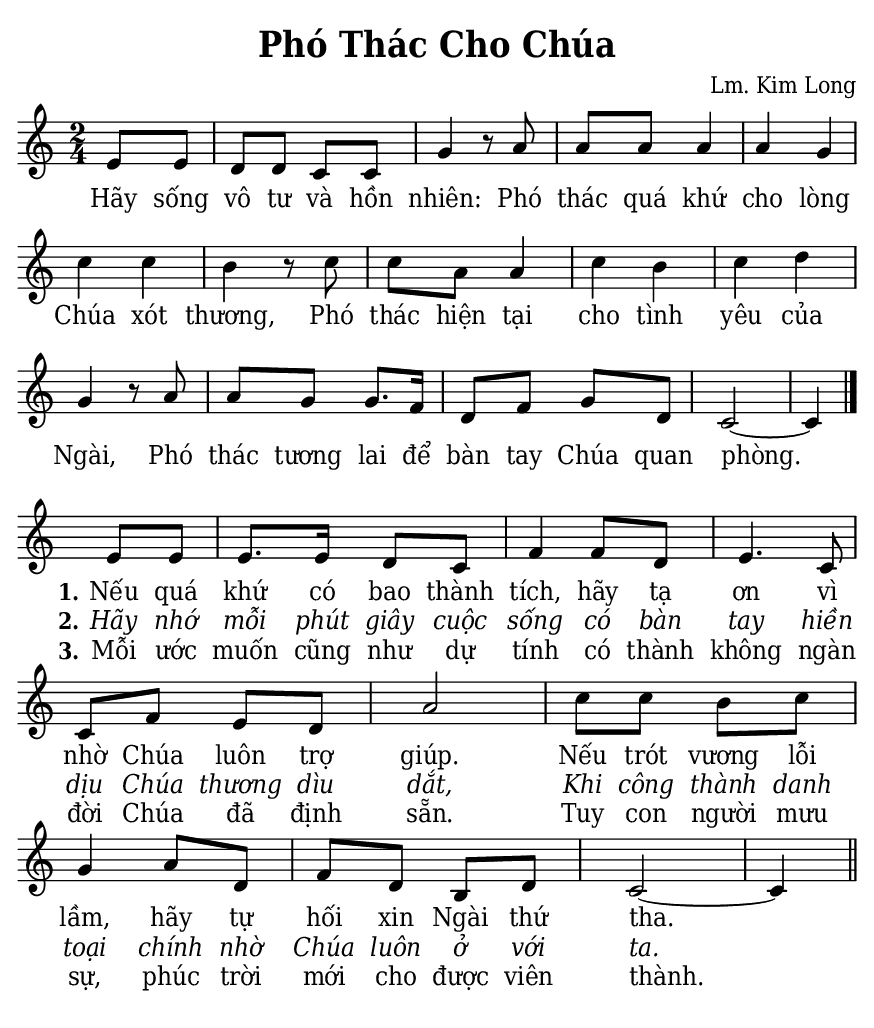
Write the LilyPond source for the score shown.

% Cài đặt chung
\version "2.24.3"
\include "english.ly"

\header {
  title = "Phó Thác Cho Chúa"
  poet = ""
  composer = "Lm. Kim Long"
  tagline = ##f
}

% Nhạc
nhacPhanMot = \relative c' {
  \key c \major
  \time 2/4
  \partial 4 e8 e |
  d d c c |
  g'4 r8 a |
  a a a4 |
  a g c c |
  b4 r8 c |
  c a a4 |
  c b c d |
  g,4 r8 a |
  a g g8. f16 |
  d8 f g d |
  c2 ~ |
  c4 \bar "|."
}

nhacPhanHai = \relative c' {
  \key c \major
  \time 2/4
  \partial 4 e8 e |
  e8. e16 d8 c |
  f4 f8 d |
  e4. c8 |
  c f e d |
  a'2 |
  c8 c b c |
  g4 a8 d, |
  f d b d |
  c2 ~ |
  c4 \bar "||"
}

% Lời
loiPhanMot = \lyricmode {
  Hãy sống vô tư và hồn nhiên:
  Phó thác quá khứ cho lòng Chúa xót thương,
  Phó thác hiện tại cho tình yêu của Ngài,
  Phó thác tương lai để bàn tay Chúa quan phòng.
}

loiPhanHai = \lyricmode {
  <<
    {
      \set stanza = "1."
      Nếu quá khứ có bao thành tích,
      hãy tạ ơn vì nhờ Chúa luôn trợ giúp.
      Nếu trót vương lỗi lầm,
      hãy tự hối xin Ngài thứ tha.
    }
    \new Lyrics {
	    \set associatedVoice = "beSop"
	    \set stanza = "2."
      \override Lyrics.LyricText.font-shape = #'italic
      Hãy nhớ mỗi phút giây cuộc sống
      có bàn tay hiền dịu Chúa thương dìu dắt,
      Khi công thành danh toại chính nhờ Chúa luôn ở với ta.
    }
    \new Lyrics {
	    \set associatedVoice = "beSop"
	    \set stanza = "3."
      Mỗi ước muốn cũng như dự tính có thành không
      ngàn đời Chúa đã định sẵn.
      Tuy con người mưu sự, phúc trời mới cho được viên thành.
    }
  >>
}

% Dàn trang
\paper {
  #(set-paper-size "a5")
  top-margin = 3\mm
  bottom-margin = 3\mm
  left-margin = 3\mm
  right-margin = 3\mm
  indent = #0
  #(define fonts
	 (make-pango-font-tree "Deja Vu Serif Condensed"
	 		       "Deja Vu Serif Condensed"
			       "Deja Vu Serif Condensed"
			       (/ 20 20)))
  print-page-number = ##f
}

\score {
  <<
    \new Staff <<
        \clef treble
        \new Voice = beSop {
          \nhacPhanMot
        }
      \new Lyrics \lyricsto beSop \loiPhanMot
    >>
  >>
  \layout {
    \override Lyrics.LyricSpace.minimum-distance = #1.5
    \override Score.BarNumber.break-visibility = ##(#f #f #f)
    \override Score.SpacingSpanner.uniform-stretching = ##t
    ragged-last = ##f
  }
}

\score {
  <<
    \new Staff <<
        \clef treble
        \new Voice = beSop {
          \nhacPhanHai
        }
      \new Lyrics \lyricsto beSop \loiPhanHai
    >>
  >>
  \layout {
    \override Staff.TimeSignature.transparent = ##t
    \override Lyrics.LyricSpace.minimum-distance = #1.5
    \override Score.BarNumber.break-visibility = ##(#f #f #f)
    \override Score.SpacingSpanner.uniform-stretching = ##t
    ragged-last = ##f
  }
}
